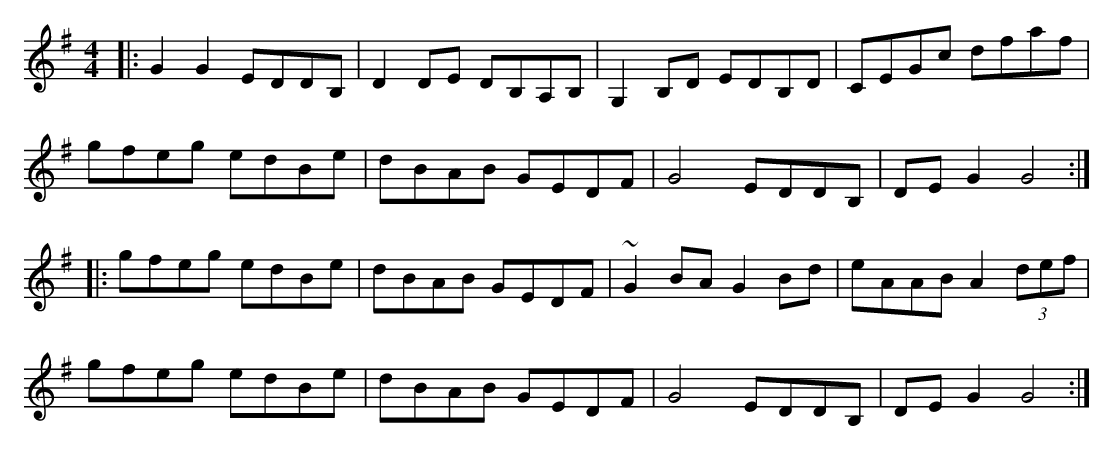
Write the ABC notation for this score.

X:1
M:4/4
K:G
|:G2G2 EDDB,|D2DE DB,A,B,|G,2B,D EDB,D|CEGc dfaf|
gfeg edBe|dBAB GEDF|G4 EDDB,|DEG2 G4:|
|:gfeg edBe|dBAB GEDF|~G2BA G2Bd|eAAB A2 (3def|
gfeg edBe|dBAB GEDF|G4 EDDB,|DEG2 G4:|
